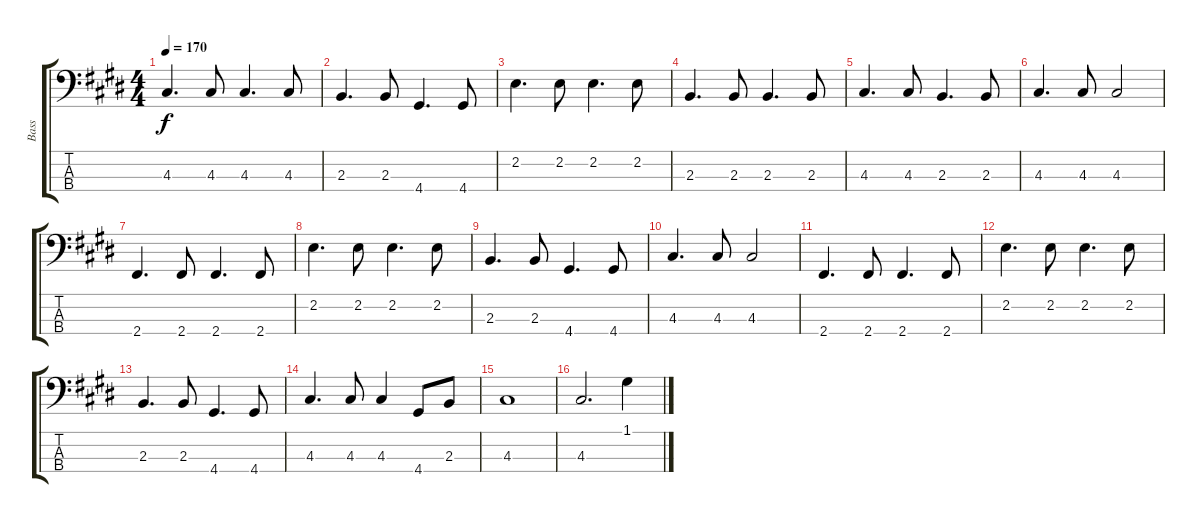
\track ("Bass" "Bass") {instrument slapbass1}
\staff {score tabs}
\tuning (G2 D2 A1 E1) {hide}
\ts (4 4)
\tempo 170
\clef f4
\ks c#minor
4.3.4{d dy f} 4.3.8 4.3.4{d} 4.3.8 |
2.3.4{d} 2.3.8 4.4.4{d} 4.4.8 |
2.2.4{d} 2.2.8 2.2.4{d} 2.2.8 |
2.3.4{d} 2.3.8 2.3.4{d} 2.3.8 |
4.3.4{d} 4.3.8 2.3.4{d} 2.3.8 |
4.3.4{d} 4.3.8 4.3.2 |
2.4.4{d} 2.4.8 2.4.4{d} 2.4.8 |
2.2.4{d} 2.2.8 2.2.4{d} 2.2.8 |
2.3.4{d} 2.3.8 4.4.4{d} 4.4.8 |
4.3.4{d} 4.3.8 4.3.2 |
2.4.4{d} 2.4.8 2.4.4{d} 2.4.8 |
2.2.4{d} 2.2.8 2.2.4{d} 2.2.8 |
2.3.4{d} 2.3.8 4.4.4{d} 4.4.8 |
4.3.4{d} 4.3.8 4.3.4 4.4.8 2.3.8 |
4.3.1 |
4.3.2{d} 1.1.4
